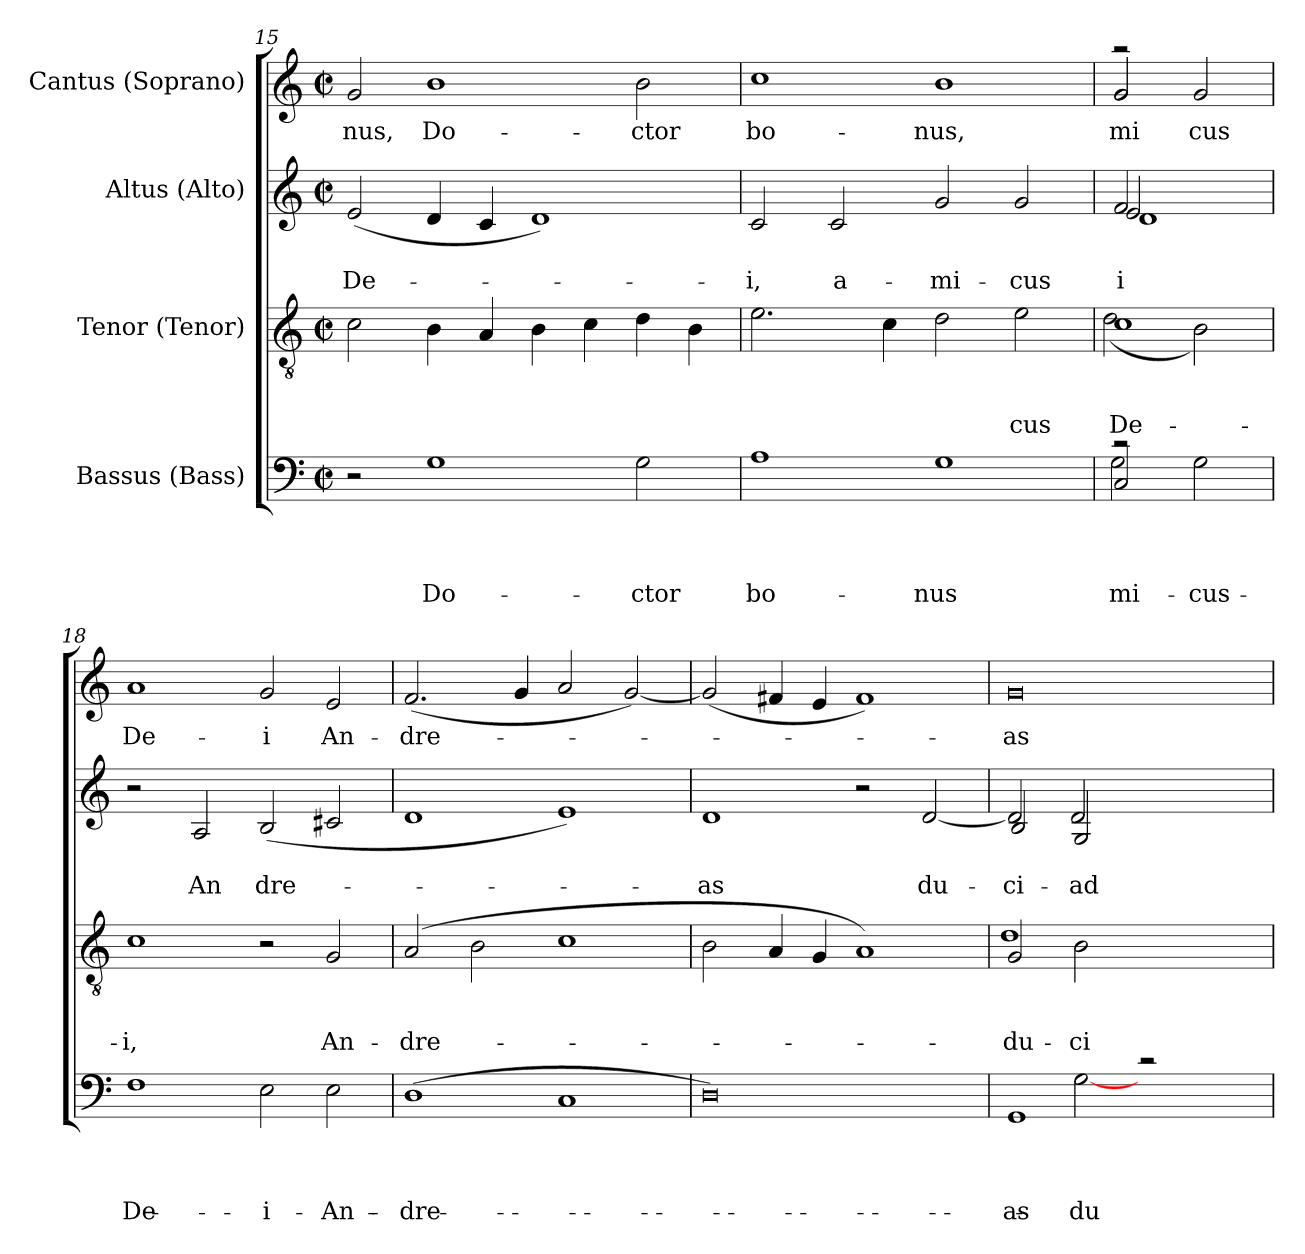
**kern	**text	**text	**text	**text	**kern	**text	**text	**text	**kern	**text	**text	**kern	**text
*part4	*part4	*part4	*part4	*part4	*part3	*part3	*part3	*part3	*part2	*part2	*part2	*part1	*part1
*staff4	*staff4	*staff4	*staff4	*staff4	*staff3	*staff3	*staff3	*staff3	*staff2	*staff2	*staff2	*staff1	*staff1
*I"Bassus (Bass)	*	*	*	*	*I"Tenor (Tenor)	*	*	*	*I"Altus (Alto)	*	*	*I"Cantus (Soprano)	*
*clefF4	*	*	*	*	*clefGv2	*	*	*	*clefG2	*	*	*clefG2	*
*k[]	*	*	*	*	*k[]	*	*	*	*k[]	*	*	*k[]	*
*C:	*	*	*	*	*C:	*	*	*	*C:	*	*	*C:	*
*M2/2	*	*	*	*	*M2/2	*	*	*	*M2/2	*	*	*M2/2	*
*met(c|)	*	*	*	*	*met(c|)	*	*	*	*met(c|)	*	*	*met(c|)	*
=15	=15	=15	=15	=15	=15	=15	=15	=15	=15	=15	=15	=15	=15
!	!	!	!	!	!	!	!	!	!	!	!LO:LY:b	!	!LO:LY:b
2r	.	.	.	.	2c\	.	.	.	(<2e/	.	De-	2g/	-nus,
!	!	!	!	!LO:LY:b	!	!	!	!	!	!	!	!	!LO:LY:b
1G	.	.	.	Do-	4B\	.	.	.	4d/	.	.	1b	Do-
.	.	.	.	.	4A/	.	.	.	4c/	.	.	.	.
.	.	.	.	.	4B\	.	.	.	1d)	.	.	.	.
.	.	.	.	.	4c\	.	.	.	.	.	.	.	.
!	!	!	!	!LO:LY:b	!	!	!	!	!	!	!	!	!LO:LY:b
2G\	.	.	.	-ctor	4d\	.	.	.	.	.	.	2b\	-ctor
.	.	.	.	.	4B\	.	.	.	.	.	.	.	.
=16	=16	=16	=16	=16	=16	=16	=16	=16	=16	=16	=16	=16	=16
!	!	!	!	!LO:LY:b	!	!	!	!	!	!	!LO:LY:b	!	!LO:LY:b
1A	.	.	.	bo-	2.e\	.	.	.	2c/	.	-i,	1cc	bo-
!	!	!	!	!	!	!	!	!	!	!	!LO:LY:b	!	!
.	.	.	.	.	.	.	.	.	2c/	.	a-	.	.
.	.	.	.	.	4c\	.	.	.	.	.	.	.	.
!	!	!	!	!LO:LY:b	!	!	!	!	!	!	!LO:LY:b	!	!LO:LY:b
1G	.	.	.	-nus	2d\	.	.	.	2g/	.	-mi-	1b	-nus,
!	!	!	!	!	!	!	!	!LO:LY:b	!	!	!LO:LY:b:rj	!	!
.	.	.	.	.	2e\	.	.	-cus	2g/	.	-cus	.	.
=17	=17	=17	=17	=17	=17	=17	=17	=17	=17	=17	=17	=17	=17
*^	*	*	*	*	*	*	*	*	*	*	*	*	*
!	!	!	!	!	!LO:LY:b	!	!	!	!	!	!	!	!	!
*	*^	*	*	*	*	*	*	*	*	*	*	*	*	*
!	!	!	!	!	!	!LO:LY:b	!	!	!	!LO:LY:b	!	!	!LO:LY:b	!	!
*	*	*	*	*	*	*	*^	*	*	*	*^	*	*	*	*
*	*	*	*	*	*	*	*	*	*	*	*	*	*^	*	*	*	*
!	!	!	!	!	!	!	!	!	!	!	!	!	!	!	!	!LO:LY:b:rj	!	!LO:LY:b
*	*	*	*	*	*	*	*	*	*	*	*	*	*	*	*	*	*^	*
*	*	*	*	*	*	*	*	*	*	*	*	*	*	*	*	*	*	*^	*
!	!	!	!	!	!	!	!	!	!	!	!	!	!	!	!	!	!	!	!	!LO:LY:b
2rc	2C/	2G\	.	.	.	-mi-	1c	(>2d\	.	.	De-	(<2f/	2e/)	1d	.	-i	2raa	2g/	2g/	-mi-
!	!	!	!	!	!	!LO:LY:b:rj	!	!	!	!	!	!	!	!	!	!	!	!	!	!LO:LY:b:rj
2ryy	2ryy	2G\	.	.	.	-cus	.	2B\)	.	.	.	2ryy	2ryy	.	.	.	2ryy	2ryy	2g/	-cus
*	*	*	*	*	*	*	*	*	*	*	*	*	*v	*v	*	*	*	*	*	*
=18	=18	=18	=18	=18	=18	=18	=18	=18	=18	=18	=18	=18	=18	=18	=18	=18	=18	=18	=18
!	!	!	!	!	!	!LO:LY:b	!	!	!	!	!LO:LY:b	!	!	!	!	!	!	!	!LO:LY:b
*v	*v	*v	*	*	*	*	*	*	*	*	*	*v	*v	*	*	*v	*v	*v	*
*	*	*	*	*	*v	*v	*	*	*	*	*	*	*	*
1F	.	.	.	De-	1c	.	.	-i,	2r	.	.	1a	De-
!	!	!	!	!	!	!	!	!	!	!	!LO:LY:b	!	!
.	.	.	.	.	.	.	.	.	2A/	.	An	.	.
!	!	!	!	!LO:LY:b	!	!	!	!	!	!	!LO:LY:b	!	!LO:LY:b
2E\	.	.	.	-i	2r	.	.	.	(<2B/	.	dre-	2g/	-i
!	!	!	!	!LO:LY:b	!	!	!	!LO:LY:b	!	!	!	!	!LO:LY:b
2E\	.	.	.	An-	2G/	.	.	An-	2c#X/	.	.	2e/	An-
=19	=19	=19	=19	=19	=19	=19	=19	=19	=19	=19	=19	=19	=19
!	!	!	!	!LO:LY:b	!	!	!	!LO:LY:b	!	!	!	!	!LO:LY:b
(>1D	.	.	.	-dre-	(2A/	.	.	-dre-	1d	.	.	(<2.f/	-dre-
.	.	.	.	.	2B\	.	.	.	.	.	.	.	.
.	.	.	.	.	.	.	.	.	.	.	.	4g/	.
1C	.	.	.	.	1c	.	.	.	1e)	.	.	2a/	.
.	.	.	.	.	.	.	.	.	.	.	.	[>2g/)	.
!!LO:PB:g=z
=20	=20	=20	=20	=20	=20	=20	=20	=20	=20	=20	=20	=20	=20
!	!	!	!	!	!	!	!	!	!	!	!LO:LY:b:rj	!	!
0D)	.	.	.	.	2B\	.	.	.	1d	.	-as	(<2g/]	.
.	.	.	.	.	4A/	.	.	.	.	.	.	4f#X/	.
.	.	.	.	.	4G/	.	.	.	.	.	.	4e/	.
.	.	.	.	.	1A)	.	.	.	2r	.	.	1f#)	.
!	!	!	!	!	!	!	!	!	!	!	!LO:LY:b	!	!
.	.	.	.	.	.	.	.	.	[<2d/	.	du-	.	.
=21	=21	=21	=21	=21	=21	=21	=21	=21	=21	=21	=21	=21	=21
!	!	!	!	!LO:LY:b	!	!	!	!LO:LY:b	!	!	!	!	!
*^	*	*	*	*	*^	*	*	*	*	*	*	*	*
!	!	!	!	!	!	!	!	!	!	!LO:LY:b	!	!	!LO:LY:b	!	!LO:LY:b:rj
*	*	*	*	*	*	*	*	*	*	*	*^	*	*	*	*
1GG	2ryy	.	.	.	-as	2G/	1d	.	.	-du-	2d/]	2B/	.	ci-	0g	-as
!	!	!	!	!	!LO:LY:b	!	!	!	!	!LO:LY:b	!	!	!	!LO:LY:b	!	!
!	!	!	!	!	!	!	!	!	!	!	!	!	!	!LO:LY:b	!	!
.	[>2G\	.	.	.	du-	2B\	.	.	.	ci-	2G/	2d/	.	-ad	.	.
2rc	2ryy	.	.	.	.	1ryy	1ryy	.	.	.	1ryy	1ryy	.	.	.	.
2ryy	2ryy	.	.	.	.	.	.	.	.	.	.	.	.	.	.	.
*v	*v	*	*	*	*	*	*	*	*	*	*v	*v	*	*	*	*
*	*	*	*	*	*v	*v	*	*	*	*	*	*	*	*
=	=	=	=	=	=	=	=	=	=	=	=	=	=
*-	*-	*-	*-	*-	*-	*-	*-	*-	*-	*-	*-	*-	*-
